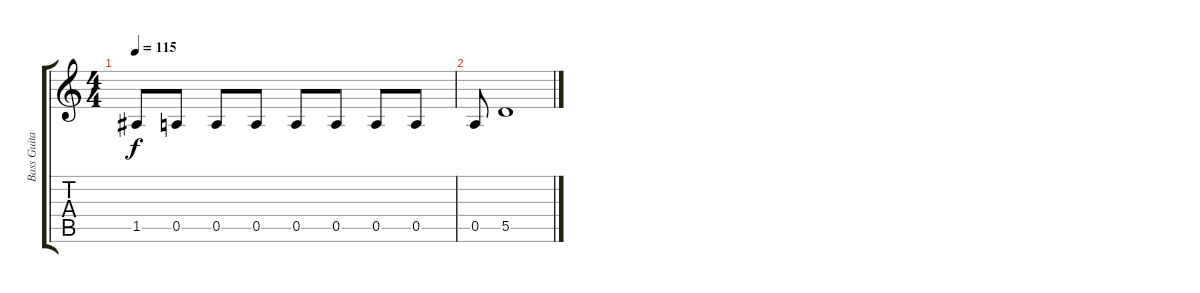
\track ("Bass Guitar" "Bass Guita") {instrument electricbassfinger}
\staff {score tabs}
\tuning (E4 B3 G3 D3 A2 D2) {hide}
\ts (4 4)
\tempo 115
\clef g2
\ks c
1.5.8{dy f} 0.5.8 0.5.8 0.5.8 0.5.8 0.5.8 0.5.8 0.5.8 |
0.5.8 5.5.1
